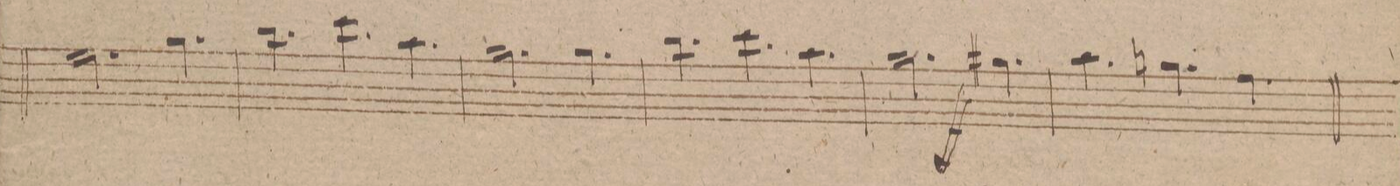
**kern	**dynam
*I"Oboe 1mo	*
*clefG2	*
*k[f#]	*
*M9/8	*
2.ee\	.
4.gg\	.
=64	=64
4.bb\	.
4.ccc\	.
4.aa\	.
=65	=65
2.gg\	.
4.gg\	.
=66	=66
4.bb\	.
4.ccc\	.
4.aa\	.
=67	=67
2.gg\	.
4.gg#X\	ff
=68	=68
4.aa\	.
4.ggn\	.
4.ff#\	.
=69	=69
*-	*-
